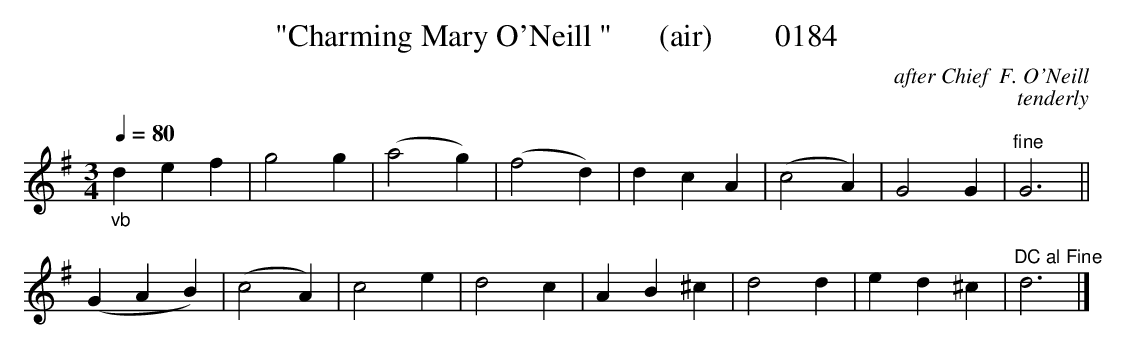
X:1b
T:"Charming Mary O'Neill "      (air)        0184
C:after Chief  F. O'Neill
C:tenderly
Q:1/4=80
M:3/4
L:1/8
K:G
"_vb"d2e2f2|g4g2|(a4g2)|(f4d2)|d2c2A2|(c4A2)|G4G2|"^fine"G6||
(G2A2B2)|(c4A2)|c4e2|d4c2|A2B2^c2|d4d2|e2d2^c2|"^DC al Fine"d6|]
